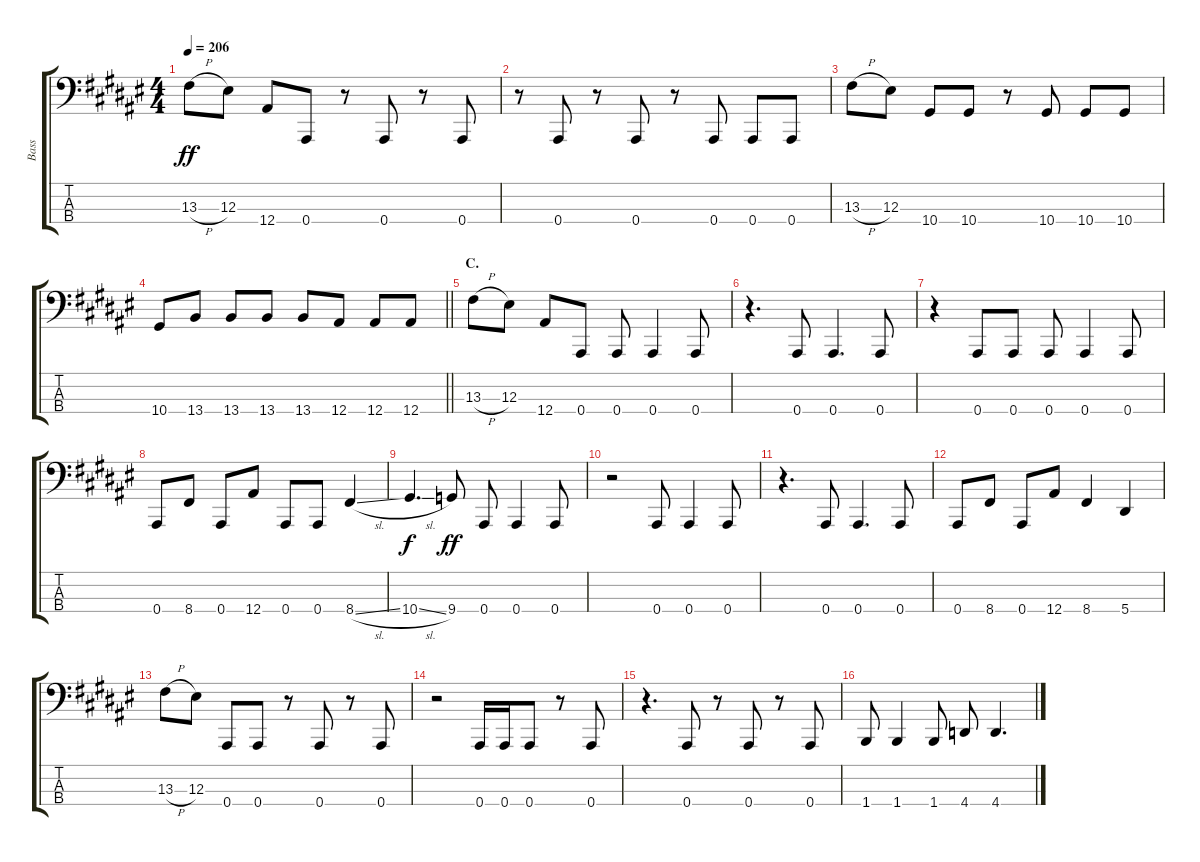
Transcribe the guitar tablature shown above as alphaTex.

\track ("Bass" "Bass") {instrument electricbasspick}
\staff {score tabs}
\tuning (Eb2 Bb1 F1 Bb0) {hide}
\ts (4 4)
\tempo 206
\clef f4
\ks f#
13.3{h}.8{dy ff} 12.3.8 12.4.8 0.4.8 r.8 0.4.8 r.8 0.4.8 |
r.8 0.4.8 r.8 0.4.8 r.8 0.4.8 0.4.8 0.4.8 |
13.3{h}.8 12.3.8 10.4.8 10.4.8 r.8 10.4.8 10.4.8 10.4.8 |
\barLineRight lightlight
10.4.8 13.4.8 13.4.8 13.4.8 13.4.8 12.4.8 12.4.8 12.4.8 |
\section ("" "C.")
13.3{h}.8 12.3.8 12.4.8 0.4.8 0.4.8 0.4.4 0.4.8 |
r.4{d} 0.4.8 0.4.4{d} 0.4.8 |
r.4 0.4.8 0.4.8 0.4.8 0.4.4 0.4.8 |
0.4.8 8.4.8 0.4.8 12.4.8 0.4.8 0.4.8 8.4{sl}.4 |
10.4{sl}.4{d dy f} 9.4.8{dy ff} 0.4.8 0.4.4 0.4.8 |
r.2 0.4.8 0.4.4 0.4.8 |
r.4{d} 0.4.8 0.4.4{d} 0.4.8 |
0.4.8 8.4.8 0.4.8 12.4.8 8.4.4 5.4.4 |
13.3{h}.8 12.3.8 0.4.8 0.4.8 r.8 0.4.8 r.8 0.4.8 |
r.2 0.4.16 0.4.16 0.4.8 r.8 0.4.8 |
r.4{d} 0.4.8 r.8 0.4.8 r.8 0.4.8 |
1.4.8 1.4.4 1.4.8 4.4.8 4.4.4{d}
